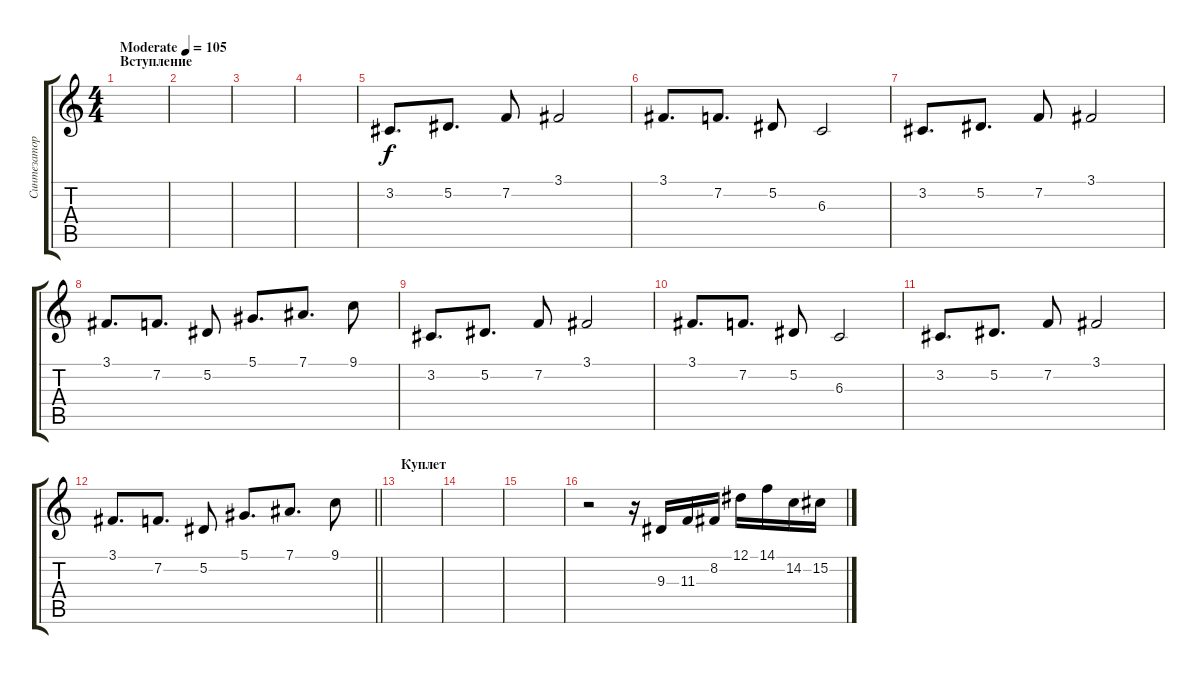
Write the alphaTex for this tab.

\track ("Синтезатор" "Синтезатор") {instrument stringensemble1}
\staff {score tabs}
\tuning (Eb4 Bb3 Gb3 Db3 Ab2 Eb2) {hide}
\ts (4 4)
\section ("" "Вступление")
\tempo (105 "Moderate")
\clef g2
\ks c
|
|
|
|
3.2.8{d} 5.2.8{d} 7.2.8 3.1.2 |
3.1.8{d} 7.2.8{d} 5.2.8 6.3.2 |
3.2.8{d} 5.2.8{d} 7.2.8 3.1.2 |
3.1.8{d} 7.2.8{d} 5.2.8 5.1.8{d} 7.1.8{d} 9.1.8 |
3.2.8{d} 5.2.8{d} 7.2.8 3.1.2 |
3.1.8{d} 7.2.8{d} 5.2.8 6.3.2 |
3.2.8{d} 5.2.8{d} 7.2.8 3.1.2 |
\barLineRight lightlight
3.1.8{d} 7.2.8{d} 5.2.8 5.1.8{d} 7.1.8{d} 9.1.8 |
\section ("" "Куплет")
|
|
|
r.2 r.16 9.3.16 11.3.16 8.2.16 12.1.16 14.1.16 14.2.16 15.2.16
